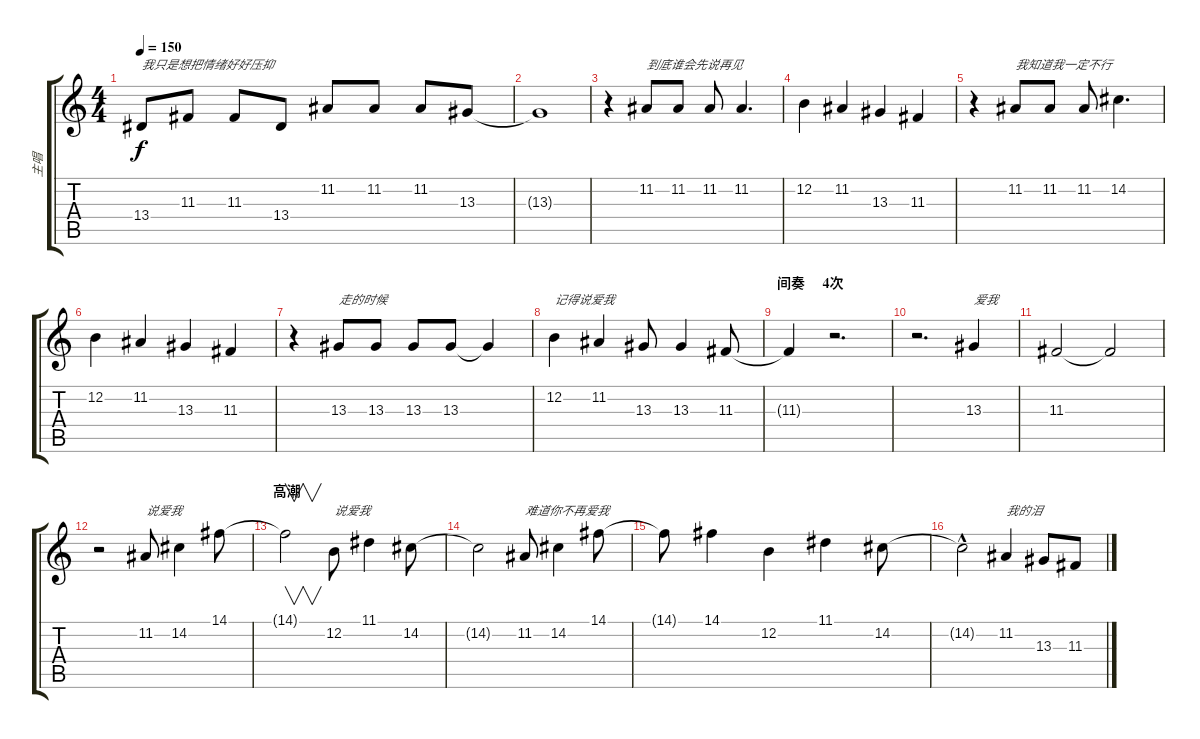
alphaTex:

\track ("主唱" "主唱") {instrument accordion}
\staff {score tabs}
\tuning (E4 B3 G3 D3 A2 E2) {hide}
\ts (4 4)
\tempo 150
\clef g2
\ks c
13.4.8{txt "我只是想把情绪好好压抑" dy f} 11.3.8 11.3.8 13.4.8 11.2.8 11.2.8 11.2.8 13.3.8 |
13.3{t}.1 |
r.4 11.2.8{txt "到底谁会先说再见"} 11.2.8 11.2.8 11.2.4{d} |
12.2.4 11.2.4 13.3.4 11.3.4 |
r.4 11.2.8{txt "我知道我一定不行"} 11.2.8 11.2.8 14.2.4{d} |
12.2.4 11.2.4 13.3.4 11.3.4 |
r.4 13.3.8{txt "走的时候"} 13.3.8 13.3.8 13.3.8 13.3{t}.4 |
12.2.4{txt "记得说爱我"} 11.2.4 13.3.8 13.3.4 11.3.8 |
\section ("" "间奏     4次")
11.3{t}.4 r.2{d} |
r.2{d} 13.3.4{txt "爱我"} |
11.3.2 11.3{t}.2 |
r.2 11.2.8{txt "说爱我"} 14.2.4 14.1.8 |
\section ("" "高潮")
14.1{t}.2{v} 12.2.8{txt "说爱我"} 11.1.4 14.2.8 |
14.2{t}.2 11.2.8{txt "难道你不再爱我"} 14.2.4 14.1.8 |
14.1{t}.8 14.1.4 12.2.4 11.1.4 14.2.8 |
14.2{hac t}.2 11.2.4{txt "我的泪"} 13.3.8 11.3.8
